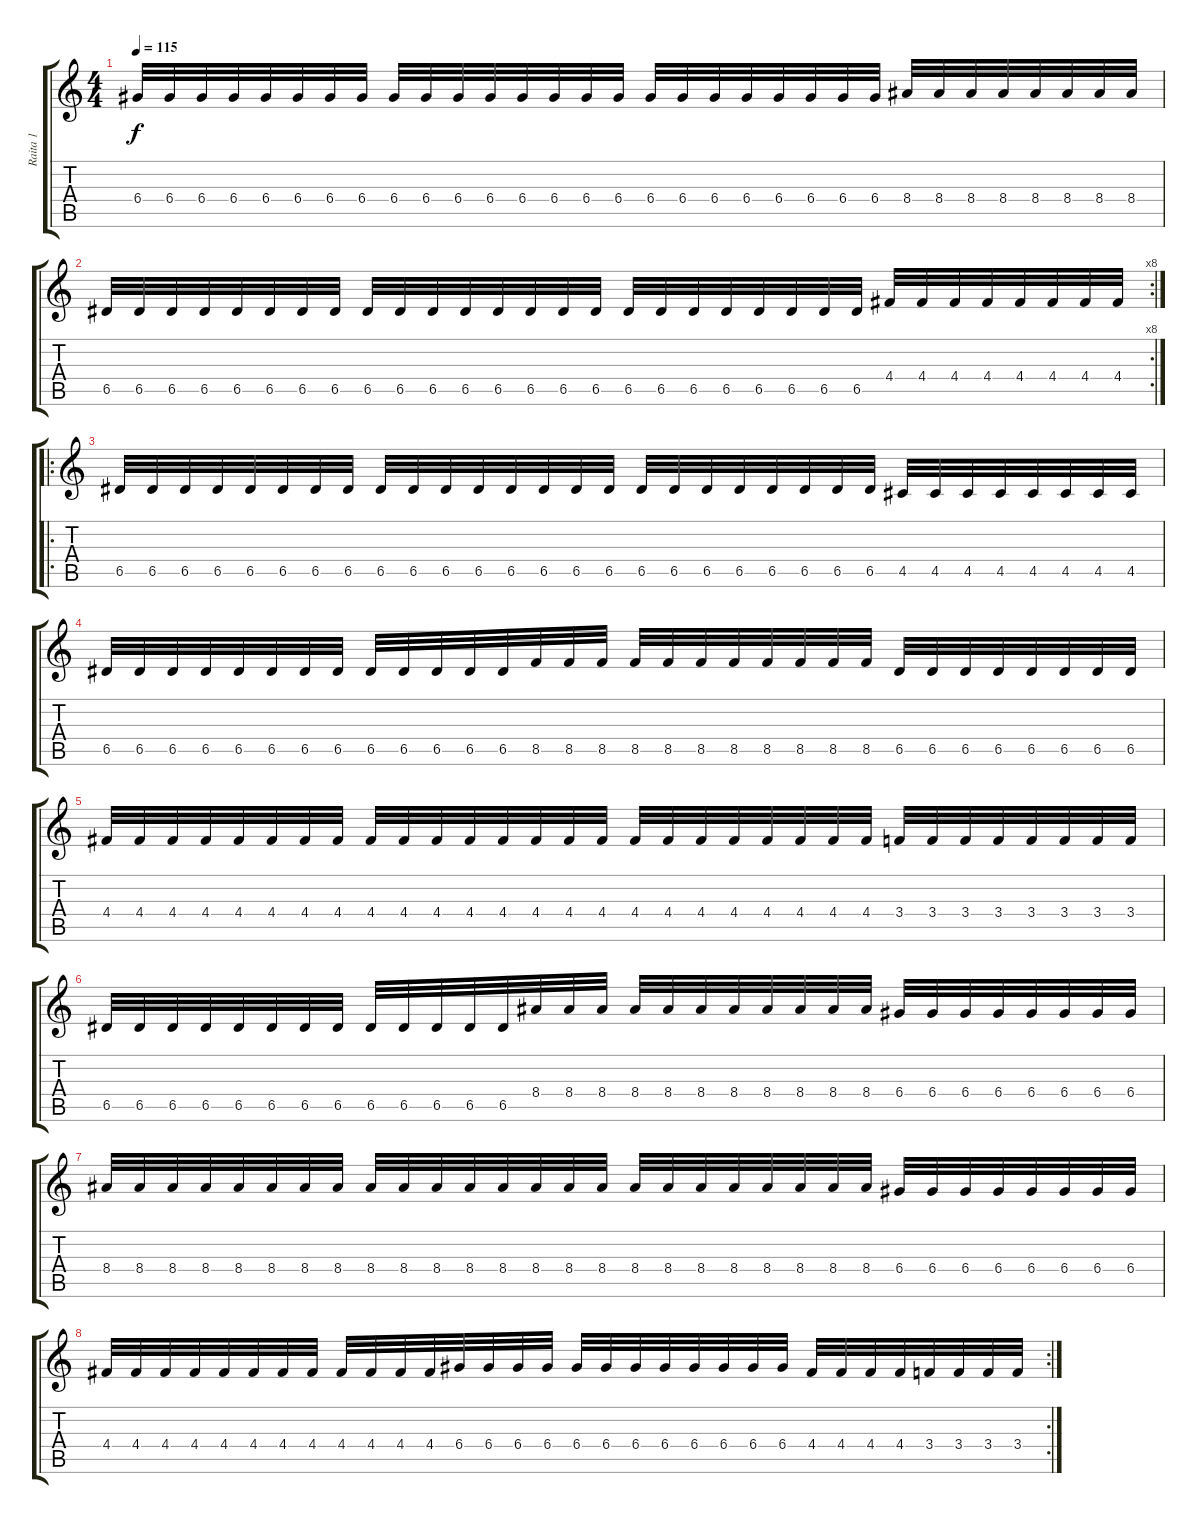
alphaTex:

\track ("Raita 1" "Raita 1") {instrument distortionguitar}
\staff {score tabs}
\tuning (E4 B3 G3 D3 A2 E2) {hide}
\ts (4 4)
\tempo 115
\clef g2
\ks c
6.4.32{dy f} 6.4.32 6.4.32 6.4.32 6.4.32 6.4.32 6.4.32 6.4.32 6.4.32 6.4.32 6.4.32 6.4.32 6.4.32 6.4.32 6.4.32 6.4.32 6.4.32 6.4.32 6.4.32 6.4.32 6.4.32 6.4.32 6.4.32 6.4.32 8.4.32 8.4.32 8.4.32 8.4.32 8.4.32 8.4.32 8.4.32 8.4.32 |
\rc 8
6.5.32 6.5.32 6.5.32 6.5.32 6.5.32 6.5.32 6.5.32 6.5.32 6.5.32 6.5.32 6.5.32 6.5.32 6.5.32 6.5.32 6.5.32 6.5.32 6.5.32 6.5.32 6.5.32 6.5.32 6.5.32 6.5.32 6.5.32 6.5.32 4.4.32 4.4.32 4.4.32 4.4.32 4.4.32 4.4.32 4.4.32 4.4.32 |
\ro
6.5.32 6.5.32 6.5.32 6.5.32 6.5.32 6.5.32 6.5.32 6.5.32 6.5.32 6.5.32 6.5.32 6.5.32 6.5.32 6.5.32 6.5.32 6.5.32 6.5.32 6.5.32 6.5.32 6.5.32 6.5.32 6.5.32 6.5.32 6.5.32 4.5.32 4.5.32 4.5.32 4.5.32 4.5.32 4.5.32 4.5.32 4.5.32 |
6.5.32 6.5.32 6.5.32 6.5.32 6.5.32 6.5.32 6.5.32 6.5.32 6.5.32 6.5.32 6.5.32 6.5.32 6.5.32 8.5.32 8.5.32 8.5.32 8.5.32 8.5.32 8.5.32 8.5.32 8.5.32 8.5.32 8.5.32 8.5.32 6.5.32 6.5.32 6.5.32 6.5.32 6.5.32 6.5.32 6.5.32 6.5.32 |
4.4.32 4.4.32 4.4.32 4.4.32 4.4.32 4.4.32 4.4.32 4.4.32 4.4.32 4.4.32 4.4.32 4.4.32 4.4.32 4.4.32 4.4.32 4.4.32 4.4.32 4.4.32 4.4.32 4.4.32 4.4.32 4.4.32 4.4.32 4.4.32 3.4.32 3.4.32 3.4.32 3.4.32 3.4.32 3.4.32 3.4.32 3.4.32 |
6.5.32 6.5.32 6.5.32 6.5.32 6.5.32 6.5.32 6.5.32 6.5.32 6.5.32 6.5.32 6.5.32 6.5.32 6.5.32 8.4.32 8.4.32 8.4.32 8.4.32 8.4.32 8.4.32 8.4.32 8.4.32 8.4.32 8.4.32 8.4.32 6.4.32 6.4.32 6.4.32 6.4.32 6.4.32 6.4.32 6.4.32 6.4.32 |
8.4.32 8.4.32 8.4.32 8.4.32 8.4.32 8.4.32 8.4.32 8.4.32 8.4.32 8.4.32 8.4.32 8.4.32 8.4.32 8.4.32 8.4.32 8.4.32 8.4.32 8.4.32 8.4.32 8.4.32 8.4.32 8.4.32 8.4.32 8.4.32 6.4.32 6.4.32 6.4.32 6.4.32 6.4.32 6.4.32 6.4.32 6.4.32 |
\rc 2
4.4.32 4.4.32 4.4.32 4.4.32 4.4.32 4.4.32 4.4.32 4.4.32 4.4.32 4.4.32 4.4.32 4.4.32 6.4.32 6.4.32 6.4.32 6.4.32 6.4.32 6.4.32 6.4.32 6.4.32 6.4.32 6.4.32 6.4.32 6.4.32 4.4.32 4.4.32 4.4.32 4.4.32 3.4.32 3.4.32 3.4.32 3.4.32
